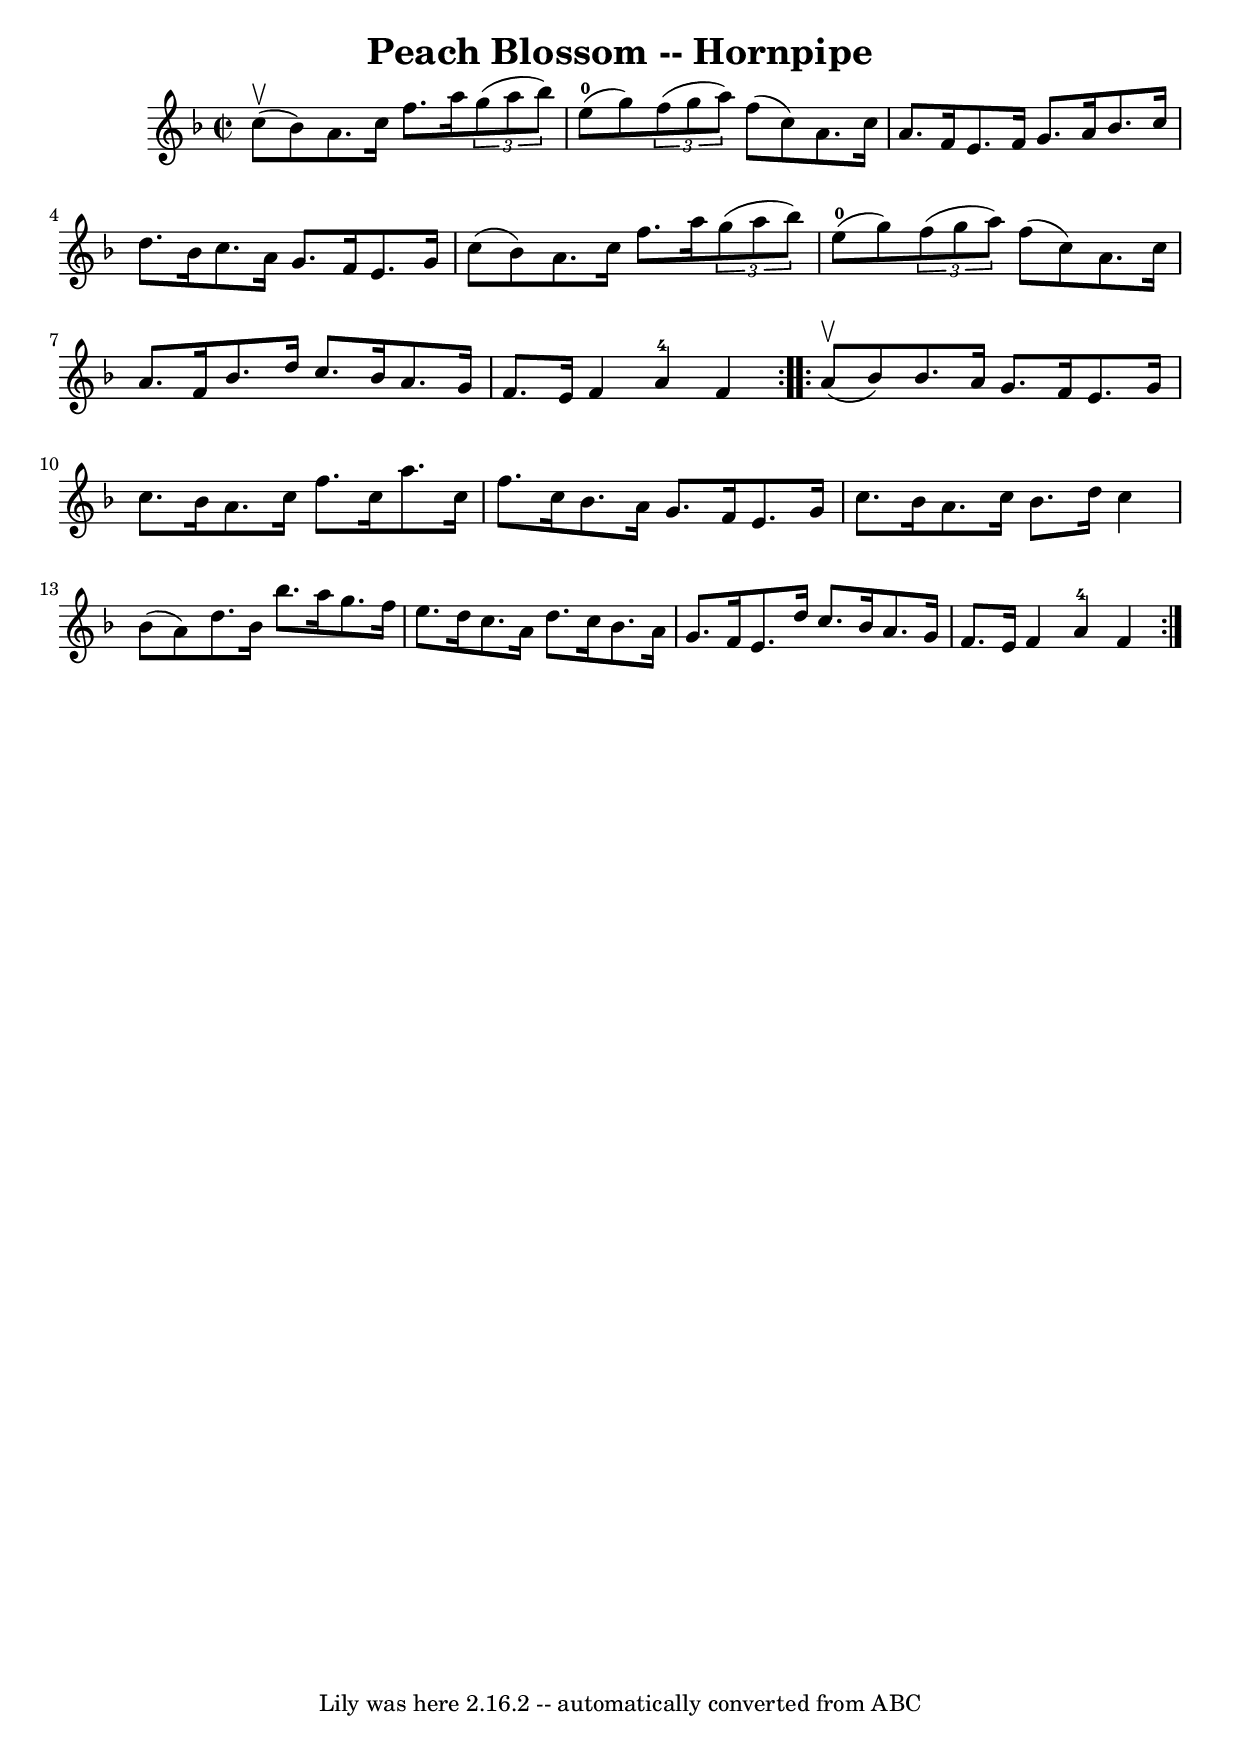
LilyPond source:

\version "2.16.2"
\include "Mammoth.ily"
\header {
  %% book = "Cole's 1000 Fiddle Tunes"
  crossRefNumber = "1"
  footnotes = ""
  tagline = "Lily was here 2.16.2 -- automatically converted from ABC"
  title = "Peach Blossom -- Hornpipe"

}
voicedefault =  {



  \repeat volta 2 {

    \override Staff.TimeSignature #'style = #'C
    \time 2/2 
    \key f \major c''8 (^\upbow bes'8) |
    a'8. c''16 
    f''8. a''16    \times 2/3 { g''8 (a''8 bes''8) 
			      } e''8 
    -0(g''8) |
    \times 2/3 { f''8 (g''8 a''8) 
	       } f''8 (
    c''8) a'8. c''16 a'8. f'16  |
    e'8. f'16 g'8.   
    a'16 bes'8. c''16 d''8. bes'16  |
    c''8. a'16 g'8.   
    f'16 e'8. g'16 c''8 (bes'8) |
    a'8. c''16 f''8. 
    a''16    \times 2/3 { g''8 (a''8 bes''8) 
			} e''8-0(g''8  
    -) |
    \times 2/3 { f''8 (g''8 a''8) 
	       } f''8 (c''8)   
    a'8. c''16 a'8. f'16  |
    bes'8. d''16 c''8. bes'16  
    a'8. g'16 f'8. e'16  |
    f'4 a'4-4 f'4  
  }     

  \repeat volta 2 {
    a'8 (^\upbow bes'8) |
    bes'8. a'16    
    g'8. f'16 e'8. g'16 c''8. bes'16  |
    a'8. c''16    
    f''8. c''16 a''8. c''16 f''8. c''16  |
    bes'8. a'16 
    g'8. f'16 e'8. g'16 c''8. bes'16  |
    a'8. c''16    
    bes'8. d''16 c''4 bes'8 (a'8) |
    d''8. bes'16    
    bes''8. a''16 g''8. f''16 e''8. d''16  |
    c''8. a'16  
    d''8. c''16 bes'8. a'16 g'8. f'16  |
    e'8. d''16  
    c''8. bes'16 a'8. g'16 f'8. e'16  |
    f'4 a'4-4   
    f'4  
  }   

}

\score{
  <<

    \context Staff="default"
    {
      \voicedefault 
      
    }

  >>
  \layout {
    
  }
  \midi {
  }

}
